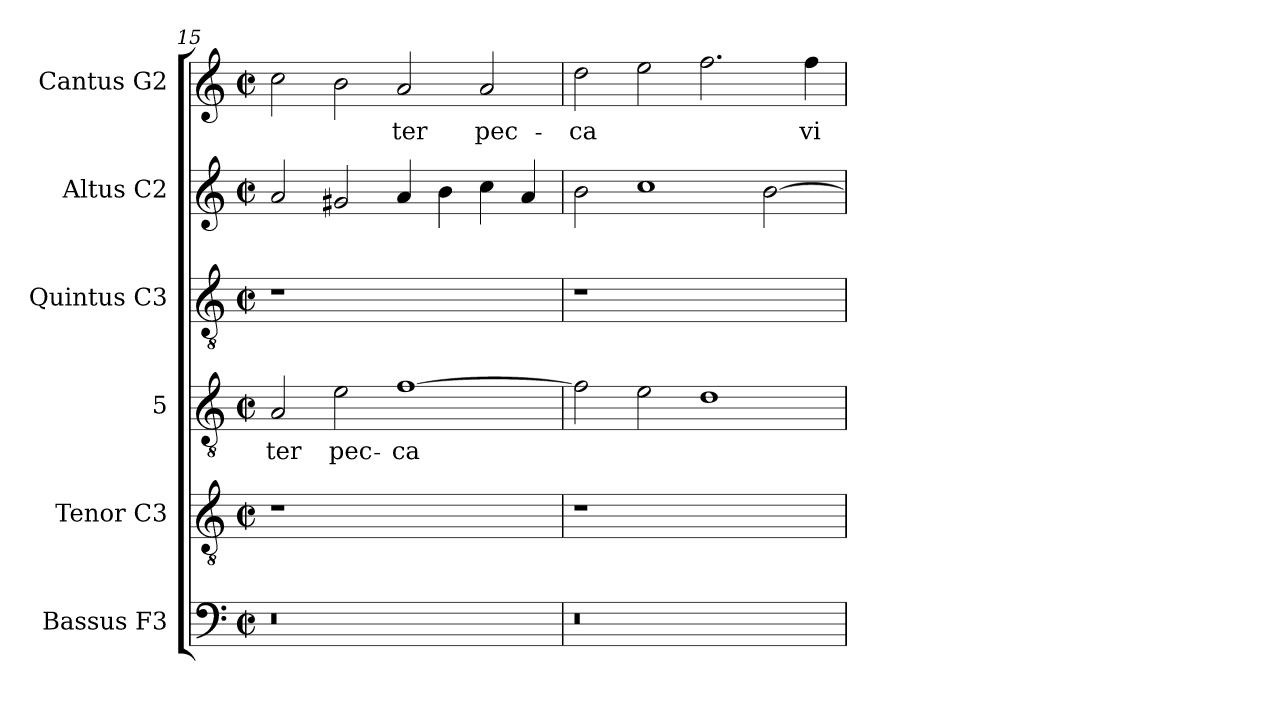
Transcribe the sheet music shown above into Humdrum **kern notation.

**kern	**kern	**kern	**text	**kern	**kern	**text	**kern	**text
*part6	*part5	*part4	*part4	*part3	*part2	*part2	*part1	*part1
*staff6	*staff5	*staff4	*staff4	*staff3	*staff2	*staff2	*staff1	*staff1
*I"Bassus  F3	*I"Tenor  C3	*I"5	*	*I"Quintus  C3	*I"Altus  C2	*	*I"Cantus  G2	*
*I'B	*I'T	*	*	*	*I'A	*	*I'C	*
*clefF4	*clefGv2	*clefGv2	*	*clefGv2	*clefG2	*	*clefG2	*
*k[]	*k[]	*k[]	*	*k[]	*k[]	*	*k[]	*
*C:	*C:	*C:	*	*C:	*C:	*	*C:	*
*M2/2	*M2/2	*M2/2	*	*M2/2	*M2/2	*	*M2/2	*
*met(c|)	*met(c|)	*met(c|)	*	*met(c|)	*met(c|)	*	*met(c|)	*
=15	=15	=15	=15	=15	=15	=15	=15	=15
!	!	!	!LO:LY:b:cj	!	!	!LO:LY:b:cj	!	!LO:LY:b:cj
0r	1r	2A/	-ter	1r	2a/	--	2cc\	--
!	!	!	!LO:LY:b:cj	!	!	!LO:LY:b:cj	!	!LO:LY:b:cj
.	.	2e\	pec-	.	2g#X/	--	2b\	--
!	!	!	!LO:LY:b:cj	!	!	!LO:LY:b:cj	!	!LO:LY:b:cj
.	1ryy	[>1f	-ca-	1ryy	4a/	--	2a/	-ter
!	!	!	!	!	!	!LO:LY:b:cj	!	!
.	.	.	.	.	4b\	--	.	.
!	!	!	!	!	!	!LO:LY:b:cj	!	!LO:LY:b:cj
.	.	.	.	.	4cc\	--	2a/	pec-
!	!	!	!	!	!	!LO:LY:b:cj	!	!
.	.	.	.	.	4a/	--	.	.
=16	=16	=16	=16	=16	=16	=16	=16	=16
!	!	!	!LO:LY:b:cj	!	!	!LO:LY:b:cj	!	!LO:LY:b:cj
0r	1r	2f\]	--	1r	2b\	--	2dd\	-ca-
!	!	!	!LO:LY:b:cj	!	!	!LO:LY:b:cj	!	!LO:LY:b:cj
.	.	2e\	--	.	1cc	--	2ee\	--
!	!	!	!LO:LY:b:cj	!	!	!	!	!LO:LY:b:cj
.	1ryy	1d	--	1ryy	.	.	2.ff\	--
!	!	!	!	!	!	!LO:LY:b:cj	!	!
.	.	.	.	.	[>2b\	--	.	.
!	!	!	!	!	!	!	!	!LO:LY:b:cj
.	.	.	.	.	.	.	4ff\	-vi-
=	=	=	=	=	=	=	=	=
*-	*-	*-	*-	*-	*-	*-	*-	*-
